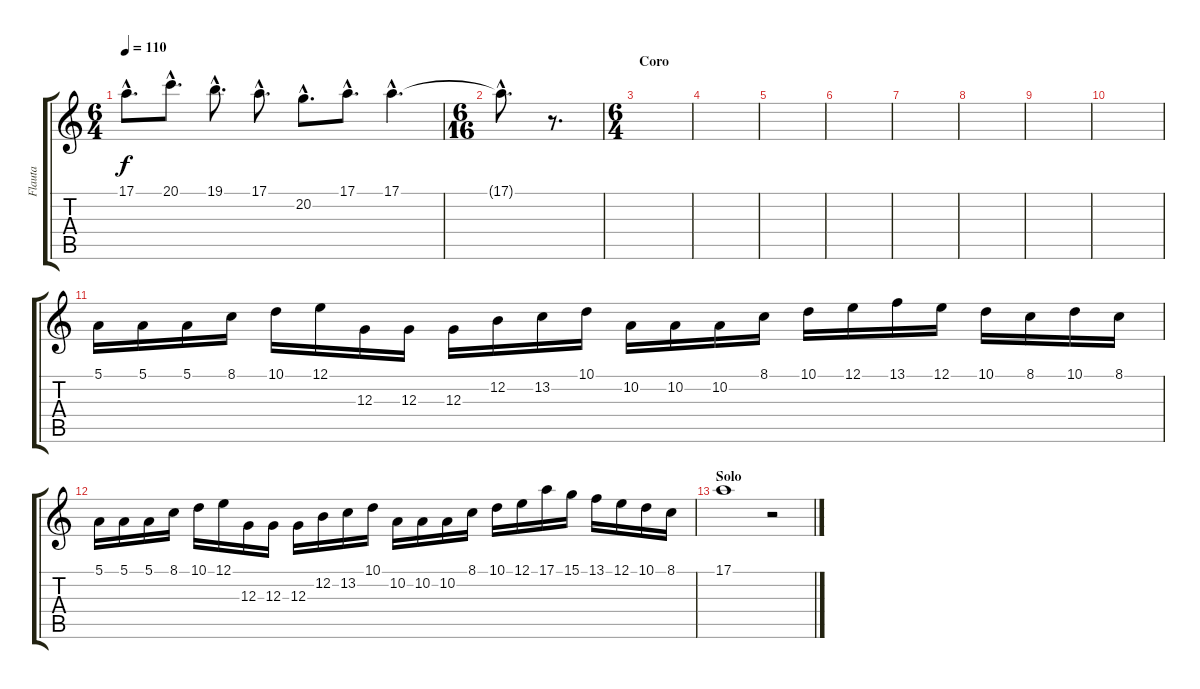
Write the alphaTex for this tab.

\track ("Flauta" "Flauta") {instrument flute}
\staff {score tabs}
\tuning (E4 B3 G3 D3 A2 E2) {hide}
\ts (6 4)
\tempo 110
\clef g2
\ks c
17.1{hac}.8{d dy f} 20.1{hac}.8{d} 19.1{hac}.8{d} 17.1{hac}.8{d} 20.2{hac}.8{d} 17.1{hac}.8{d} 17.1{hac}.4{d} |
\ts (6 16)
17.1{hac t}.8{d} r.8{d} |
\ts (6 4)
\section ("" "Coro")
|
|
|
|
|
|
|
|
5.1.16 5.1.16 5.1.16 8.1.16 10.1.16 12.1.16 12.3.16 12.3.16 12.3.16 12.2.16 13.2.16 10.1.16 10.2.16 10.2.16 10.2.16 8.1.16 10.1.16 12.1.16 13.1.16 12.1.16 10.1.16 8.1.16 10.1.16 8.1.16 |
5.1.16 5.1.16 5.1.16 8.1.16 10.1.16 12.1.16 12.3.16 12.3.16 12.3.16 12.2.16 13.2.16 10.1.16 10.2.16 10.2.16 10.2.16 8.1.16 10.1.16 12.1.16 17.1.16 15.1.16 13.1.16 12.1.16 10.1.16 8.1.16 |
\section ("" "Solo")
17.1.1 r.2
